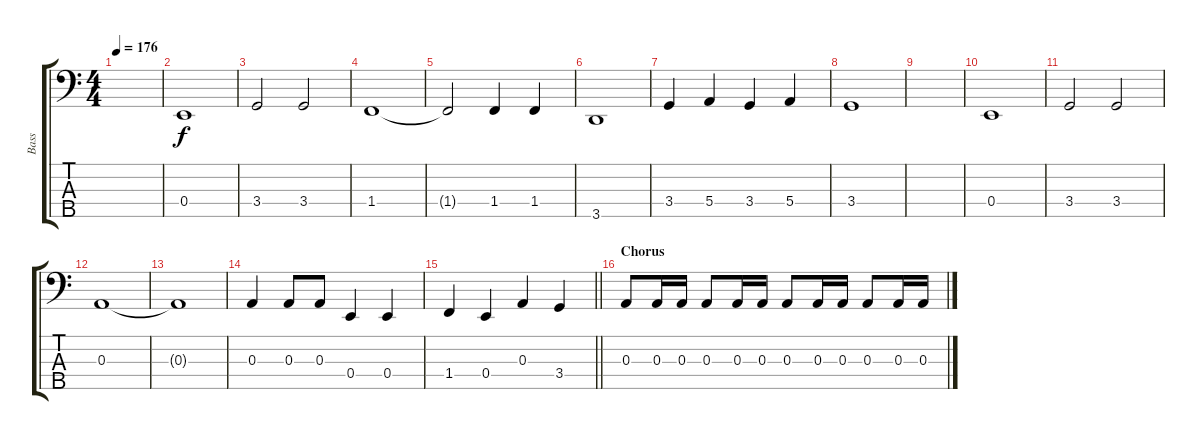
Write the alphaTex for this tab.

\track ("Bass" "Bass") {instrument electricbassfinger}
\staff {score tabs}
\tuning (G2 D2 A1 E1 B0) {hide}
\ts (4 4)
\tempo 176
\clef f4
\ks c
|
0.4.1 |
3.4.2 3.4.2 |
1.4.1 |
1.4{t}.2 1.4.4 1.4.4 |
3.5.1 |
3.4.4 5.4.4 3.4.4 5.4.4 |
3.4.1 |
|
0.4.1 |
3.4.2 3.4.2 |
0.3.1 |
0.3{t}.1 |
0.3.4 0.3.8 0.3.8 0.4.4 0.4.4 |
\barLineRight lightlight
1.4.4 0.4.4 0.3.4 3.4.4 |
\section ("" "Chorus")
0.3.8 0.3.16 0.3.16 0.3.8 0.3.16 0.3.16 0.3.8 0.3.16 0.3.16 0.3.8 0.3.16 0.3.16
